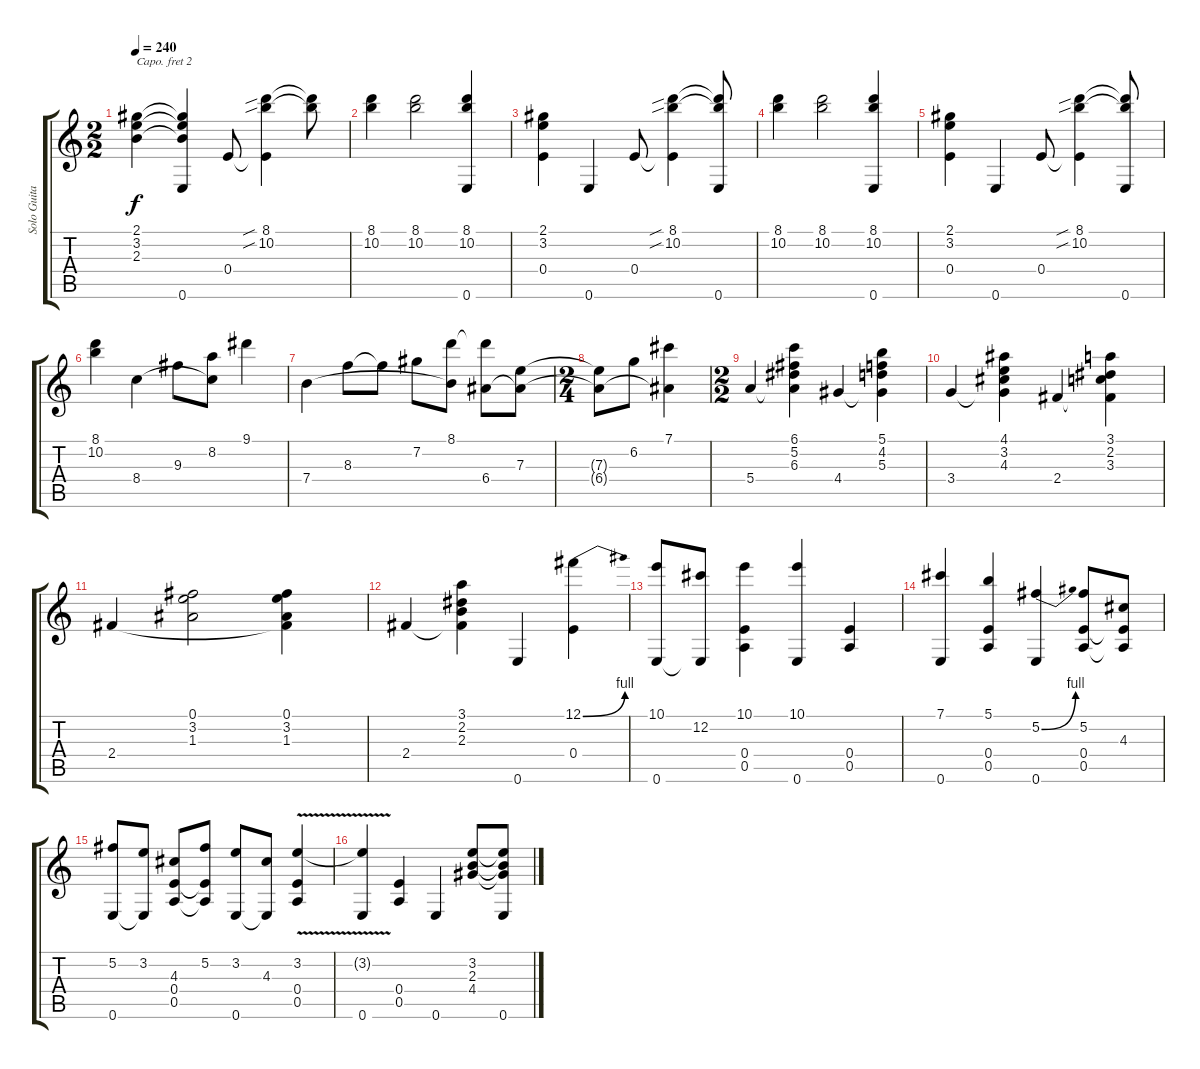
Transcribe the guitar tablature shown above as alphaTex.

\track ("Solo Guitar DGDGBE" "Solo Guita") {instrument electricguitarjazz}
\staff {score tabs}
\capo 2
\tuning (E4 B3 G3 D3 G2 D2) {hide}
\ts (2 2)
\tempo 240
\clef g2
\ks c
(2.1 3.2 2.3).4{dy f} (2.1{t} 3.2{t} 2.3{t} 0.6).4 0.4.8 (8.1{sib} 10.2{sib} 0.4{t}).4 (8.1{t} 10.2{t}).8 |
(8.1 10.2).4 (8.1 10.2).2 (8.1 10.2 0.6).4 |
(2.1 3.2 0.4).4 0.6.4 0.4.8 (8.1{sib} 10.2{sib} 0.4{t}).4 (8.1{t} 10.2{t} 0.6).8 |
(8.1 10.2).4 (8.1 10.2).2 (8.1 10.2 0.6).4 |
(2.1 3.2 0.4).4 0.6.4 0.4.8 (8.1{sib} 10.2{sib} 0.4{t}).4 (8.1{t} 10.2{t} 0.6).8 |
(8.1 10.2).4 8.4.4 9.3.8 (8.2 8.4{t}).8 9.1.4 |
7.4.4 8.3.8 8.3{t}.8 7.2.8 (8.1 7.4{t}).8 (8.1{t} 6.4).8 (7.3 6.4{t}).8 |
\ts (2 4)
(7.3{t} 6.4{t}).8 6.2.8 (7.1 6.4{t}).4 |
\ts (2 2)
5.4.4 (6.1 5.2 6.3 5.4{t}).4 4.4.4 (5.1 4.2 5.3 4.4{t}).4 |
3.4.4 (4.1 3.2 4.3 3.4{t}).4 2.4.4 (3.1 2.2 3.3 2.4{t}).4 |
2.4.4 (0.1 3.2 1.3).2 (0.1 3.2 1.3 2.4{t}).4 |
2.4.4 (3.1 2.2 2.3 2.4{t}).4 0.6.4 (12.1{be (bend 0 0 60 4)} 0.4).4 |
(10.1 0.6).8 (12.2 0.6{t}).8 (10.1 0.4 0.5).4 (10.1 0.6).4 (0.4 0.5).4 |
(7.1 0.6).4 (5.1 0.4 0.5).4 (5.2{be (bend 0 0 60 4)} 0.6).4 (5.2 0.4 0.5).8 (4.3 0.4{t} 0.5{t}).8 |
(5.2 0.6).8 (3.2 0.6{t}).8 (4.3 0.4 0.5).8 (5.2 0.4{t} 0.5{t}).8 (3.2 0.6).8 (4.3 0.6{t}).8 (3.2{v} 0.4 0.5).4 |
(3.2{t} 0.6).4 (0.4 0.5).4 0.6.4 (3.2 2.3 4.4).8 (3.2{t} 2.3{t} 4.4{t} 0.6).8
